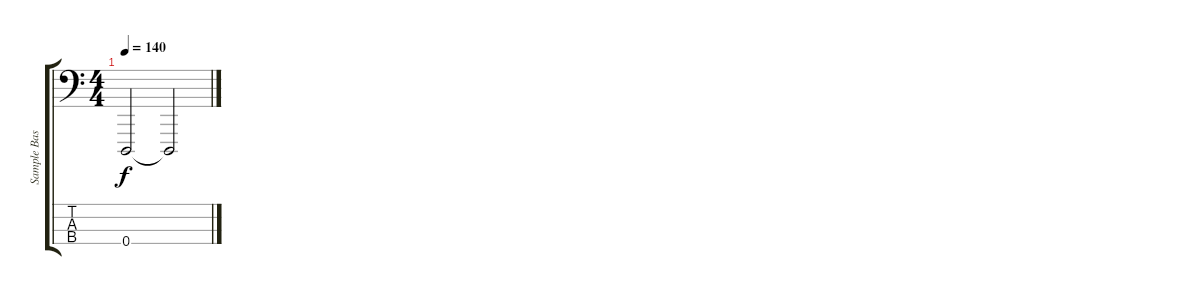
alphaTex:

\track ("Sample Bassline" "Sample Bas") {instrument lead8bassandlead}
\staff {score tabs}
\tuning (G2 D2 A1 D1) {hide}
\ts (4 4)
\tempo 140
\clef f4
\ks c
0.4.2{dy f} 0.4{t}.2
